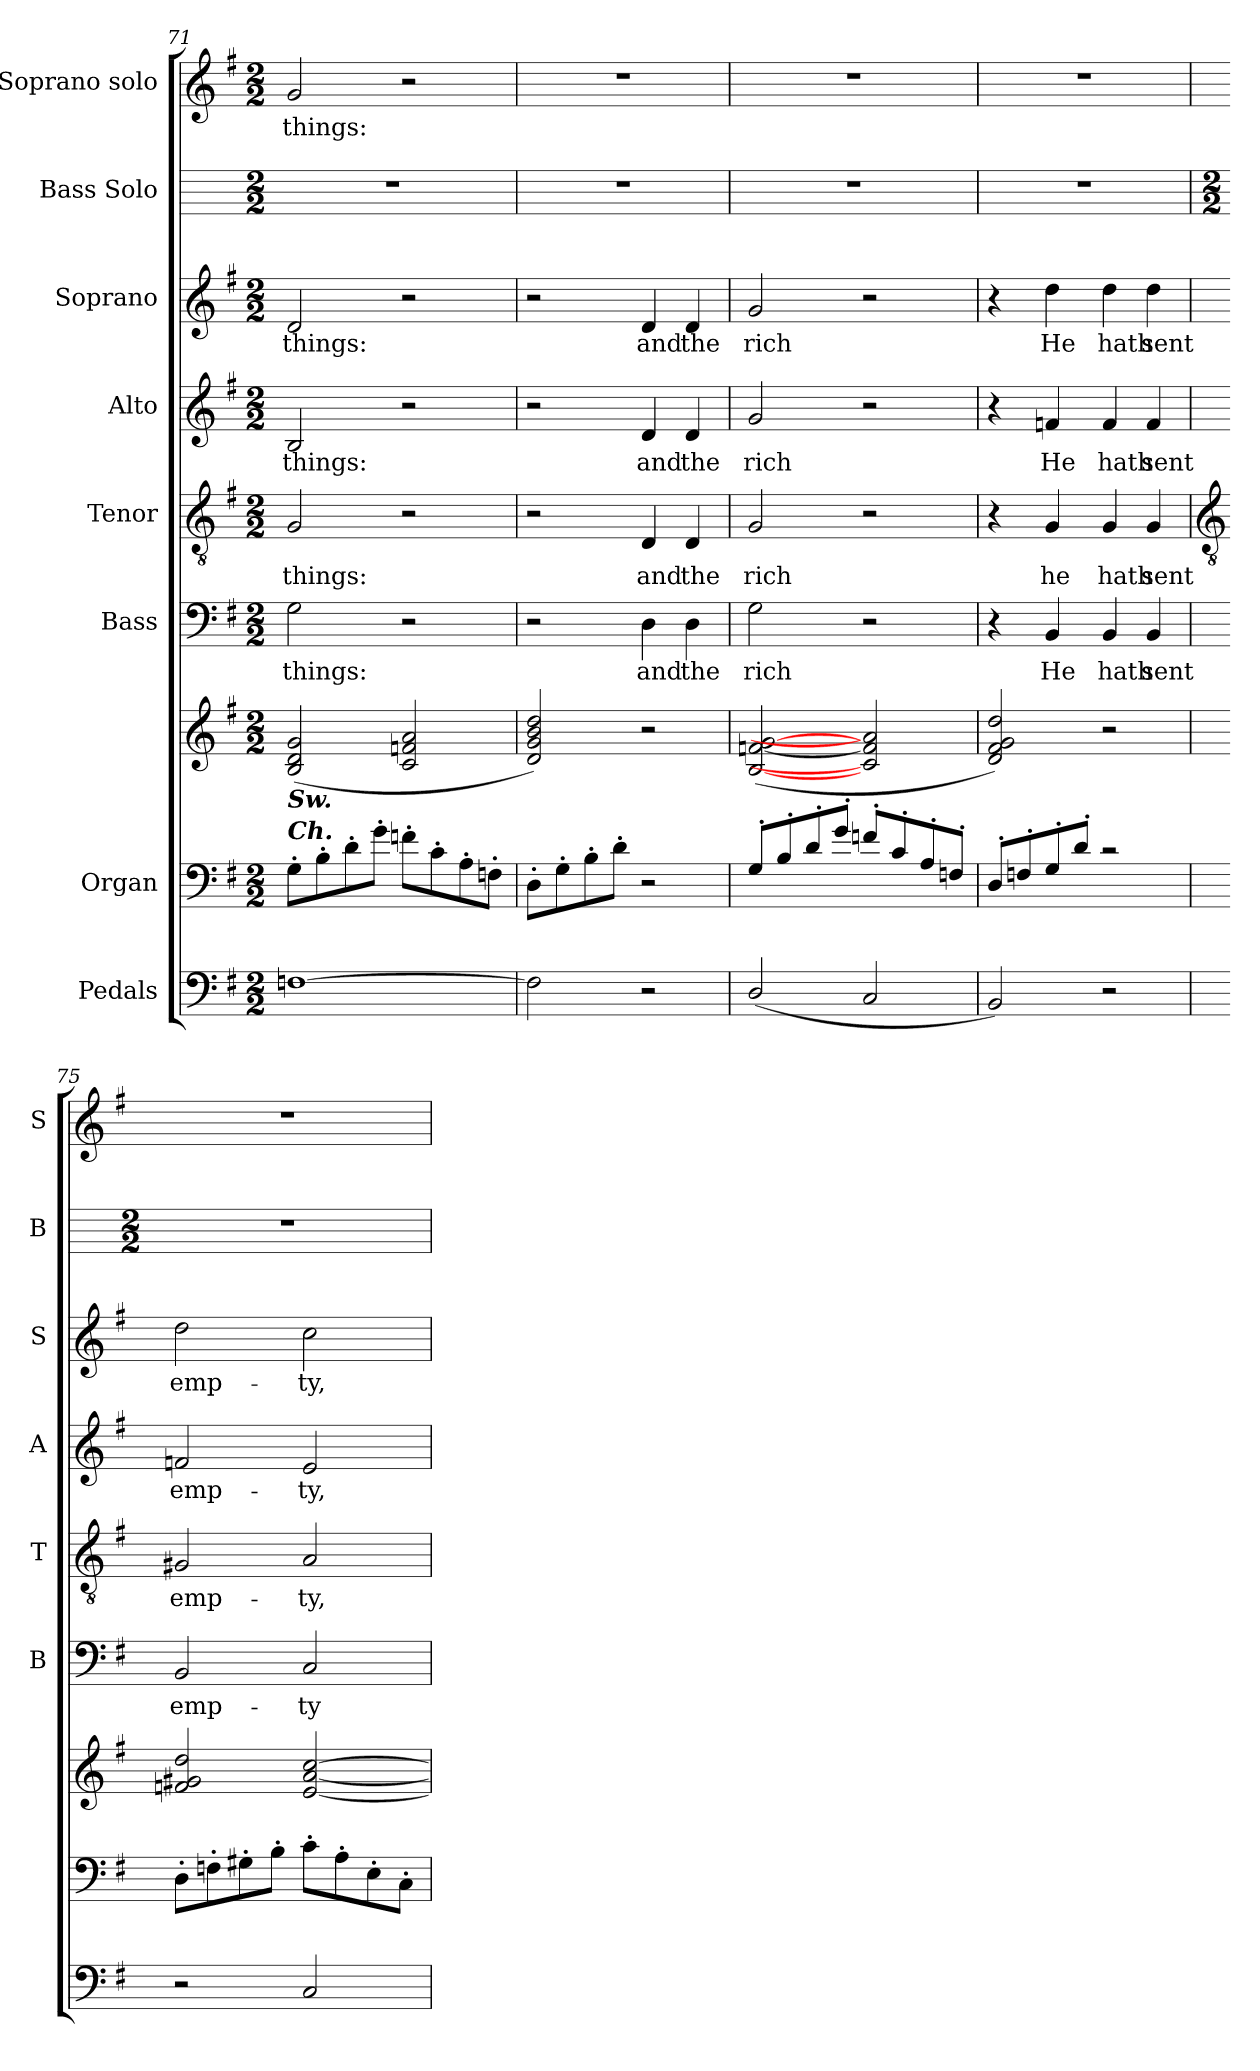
**kern	**kern	**kern	**kern	**text	**kern	**text	**kern	**text	**kern	**text	**kern	**kern	**text
*part8	*part7	*part7	*part6	*part6	*part5	*part5	*part4	*part4	*part3	*part3	*part2	*part1	*part1
*staff9	*staff8	*staff7	*staff6	*staff6	*staff5	*staff5	*staff4	*staff4	*staff3	*staff3	*staff2	*staff1	*staff1
*I"Pedals	*I"Organ	*	*I"Bass	*	*I"Tenor	*	*I"Alto	*	*I"Soprano	*	*I"Bass Solo	*I"Soprano solo	*
*	*	*	*I'B	*	*I'T	*	*I'A	*	*I'S	*	*I'B	*I'S	*
*clefF4	*clefF4	*clefG2	*clefF4	*	*clefGv2	*	*clefG2	*	*clefG2	*	*	*clefG2	*
*k[f#]	*k[f#]	*k[f#]	*k[f#]	*	*k[f#]	*	*k[f#]	*	*k[f#]	*	*	*k[f#]	*
*G:	*G:	*G:	*G:	*	*G:	*	*G:	*	*G:	*	*	*G:	*
*M2/2	*M2/2	*M2/2	*M2/2	*	*M2/2	*	*M2/2	*	*M2/2	*	*M2/2	*M2/2	*
=71	=71	=71	=71	=71	=71	=71	=71	=71	=71	=71	=71	=71	=71
*	*^	*	*	*	*	*	*	*	*	*	*	*	*
!	!	!	!LO:TX:b:Bi:t=Sw.	!	!	!	!	!	!	!	!	!	!	!
!	!LO:TX:a:Bi:t=Ch.	!	!	!	!	!	!	!	!	!	!	!	!	!
!	!	!	!	!	!LO:LY:b	!	!LO:LY:b	!	!LO:LY:b	!	!LO:LY:b	!	!	!LO:LY:b
[1Fn	8G'L	2ryy	(<2B 2d 2g	2G	things:	2G	things:	2B	things:	2d	things:	1r	2g	things:
.	8B'	.	.	.	.	.	.	.	.	.	.	.	.	.
.	8d'	.	.	.	.	.	.	.	.	.	.	.	.	.
.	8g'J	.	.	.	.	.	.	.	.	.	.	.	.	.
.	8fn'L	2ryy	2c 2fn 2a	2r	.	2r	.	2r	.	2r	.	.	2r	.
.	8c'	.	.	.	.	.	.	.	.	.	.	.	.	.
.	8A'	.	.	.	.	.	.	.	.	.	.	.	.	.
.	8Fn'J	.	.	.	.	.	.	.	.	.	.	.	.	.
=72	=72	=72	=72	=72	=72	=72	=72	=72	=72	=72	=72	=72	=72	=72
2F]	8D'L	2ryy	2d 2g 2b 2dd)	2r	.	2r	.	2r	.	2r	.	1r	1r	.
.	8G'	.	.	.	.	.	.	.	.	.	.	.	.	.
.	8B'	.	.	.	.	.	.	.	.	.	.	.	.	.
.	8d'J	.	.	.	.	.	.	.	.	.	.	.	.	.
!	!	!	!	!	!LO:LY:b	!	!LO:LY:b	!	!LO:LY:b	!	!LO:LY:b	!	!	!
2r	2r	2ryy	2r	4D	and	4D	and	4d	and	4d	and	.	.	.
!	!	!	!	!	!LO:LY:b	!	!LO:LY:b	!	!LO:LY:b	!	!LO:LY:b	!	!	!
.	.	.	.	4D	the	4D	the	4d	the	4d	the	.	.	.
=73	=73	=73	=73	=73	=73	=73	=73	=73	=73	=73	=73	=73	=73	=73
!	!	!	!	!	!LO:LY:b	!	!LO:LY:b	!	!LO:LY:b	!	!LO:LY:b	!	!	!
(<2D/	8G'L	1ryy	(<[2B [2fn [2g	2G	rich	2G	rich	2g	rich	2g	rich	1r	1r	.
.	8B'	.	.	.	.	.	.	.	.	.	.	.	.	.
.	8d'	.	.	.	.	.	.	.	.	.	.	.	.	.
.	8g'J	.	.	.	.	.	.	.	.	.	.	.	.	.
2C	8fn'L	.	2c] 2f] 2a]	2r	.	2r	.	2r	.	2r	.	.	.	.
.	8c'	.	.	.	.	.	.	.	.	.	.	.	.	.
.	8A'	.	.	.	.	.	.	.	.	.	.	.	.	.
.	8Fn'J	.	.	.	.	.	.	.	.	.	.	.	.	.
=74	=74	=74	=74	=74	=74	=74	=74	=74	=74	=74	=74	=74	=74	=74
2BB)	8D'L	1ryy	2d 2f# 2g 2dd)	4r	.	4r	.	4r	.	4r	.	1r	1r	.
.	8Fn'	.	.	.	.	.	.	.	.	.	.	.	.	.
!	!	!	!	!	!LO:LY:b	!	!LO:LY:b	!	!LO:LY:b	!	!LO:LY:b	!	!	!
.	8G'	.	.	4BB	He	4G	he	4fn	He	4dd	He	.	.	.
.	8d'J	.	.	.	.	.	.	.	.	.	.	.	.	.
!	!	!	!	!	!LO:LY:b	!	!LO:LY:b	!	!LO:LY:b	!	!LO:LY:b	!	!	!
2r	2r	.	2r	4BB	hath	4G	hath	4f	hath	4dd	hath	.	.	.
!	!	!	!	!	!LO:LY:b	!	!LO:LY:b	!	!LO:LY:b	!	!LO:LY:b	!	!	!
.	.	.	.	4BB	sent	4G	sent	4f	sent	4dd	sent	.	.	.
*	*v	*v	*	*	*	*	*	*	*	*	*	*	*	*
!!LO:LB:g=z
=75	=75	=75	=75	=75	=75	=75	=75	=75	=75	=75	=75	=75	=75
*	*	*	*	*	*clefGv2	*	*	*	*	*	*	*	*
*	*	*	*	*	*	*	*	*	*	*	*M2/2	*	*
!	!	!	!	!LO:LY:b	!	!LO:LY:b	!	!LO:LY:b	!	!LO:LY:b	!	!	!
2r	8D'L	2fn 2g#X 2dd	2BB	emp-	2G#X	emp-	2fn	emp-	2dd	emp-	1r	1r	.
.	8Fn'	.	.	.	.	.	.	.	.	.	.	.	.
.	8G#X'	.	.	.	.	.	.	.	.	.	.	.	.
.	8B'J	.	.	.	.	.	.	.	.	.	.	.	.
!	!	!	!	!LO:LY:b	!	!LO:LY:b	!	!LO:LY:b	!	!LO:LY:b	!	!	!
2C	8c'L	[2e [2a [2cc	2C	-ty	2A	-ty,	2e	-ty,	2cc	-ty,	.	.	.
.	8A'	.	.	.	.	.	.	.	.	.	.	.	.
.	8E'	.	.	.	.	.	.	.	.	.	.	.	.
.	8C'J	.	.	.	.	.	.	.	.	.	.	.	.
=	=	=	=	=	=	=	=	=	=	=	=	=	=
*-	*-	*-	*-	*-	*-	*-	*-	*-	*-	*-	*-	*-	*-
